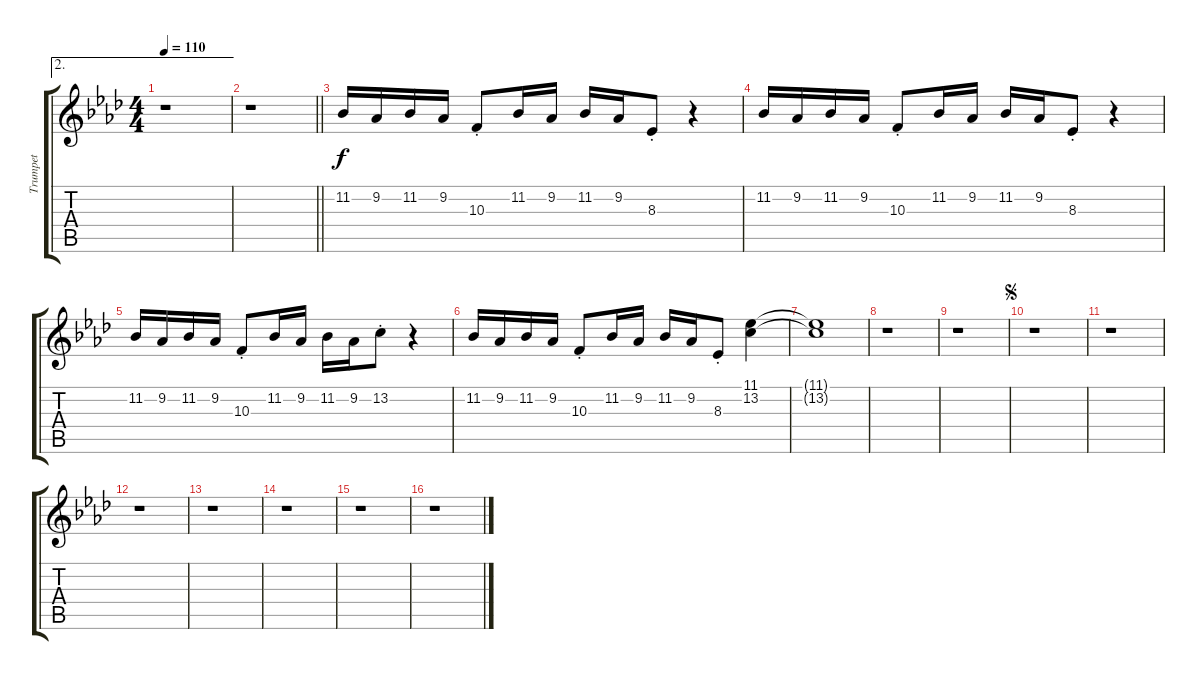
\track ("Trumpet" "Trumpet") {instrument trumpet}
\staff {score tabs}
\tuning (E4 B3 G3 D3 A2 E2) {hide}
\ae 2
\ts (4 4)
\tempo 110
\clef g2
\ks ab
r.1{dy f} |
\barLineRight lightlight
r.1 |
11.2.16 9.2.16 11.2.16 9.2.16 10.3{st}.8 11.2.16 9.2.16 11.2.16 9.2.16 8.3{st}.8 r.4 |
11.2.16 9.2.16 11.2.16 9.2.16 10.3{st}.8 11.2.16 9.2.16 11.2.16 9.2.16 8.3{st}.8 r.4 |
11.2.16 9.2.16 11.2.16 9.2.16 10.3{st}.8 11.2.16 9.2.16 11.2.16 9.2.16 13.2{st}.8 r.4 |
11.2.16 9.2.16 11.2.16 9.2.16 10.3{st}.8 11.2.16 9.2.16 11.2.16 9.2.16 8.3{st}.8 (11.1 13.2).4 |
(11.1{t} 13.2{t}).1 |
r.1 |
r.1 |
\jump segno
r.1 |
r.1 |
r.1 |
r.1 |
r.1 |
r.1 |
r.1
